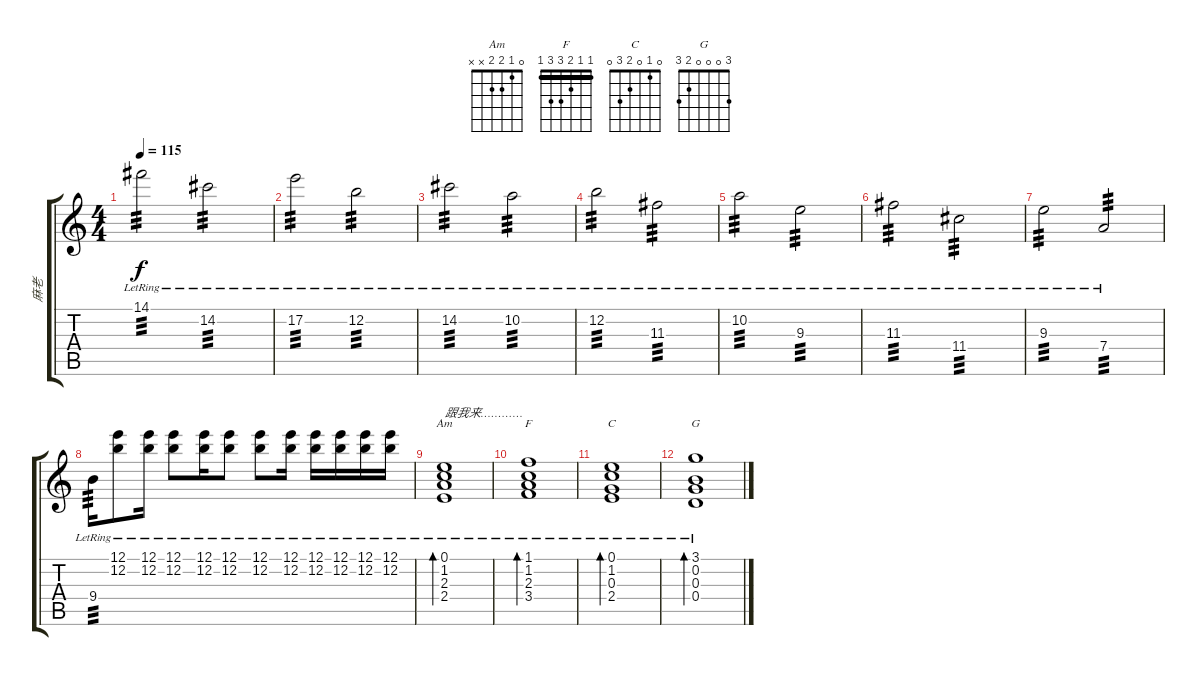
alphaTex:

\track ("麻老" "麻老") {instrument acousticguitarsteel}
\staff {score tabs}
\tuning (E4 B3 G3 D3 A2 E2) {hide}
\chord ("Am" 0 1 2 2 x x)
\chord ("F" 1 1 2 3 3 1) {barre 1}
\chord ("C" 0 1 0 2 3 0)
\chord ("G" 3 0 0 0 2 3)
\ts (4 4)
\tempo 115
\clef g2
\ks c
14.1{lr}.2{tp 3 dy f} 14.2{lr}.2{tp 3} |
17.2{lr}.2{tp 3} 12.2{lr}.2{tp 3} |
14.2{lr}.2{tp 3} 10.2{lr}.2{tp 3} |
12.2{lr}.2{tp 3} 11.3{lr}.2{tp 3} |
10.2{lr}.2{tp 3} 9.3{lr}.2{tp 3} |
11.3{lr}.2{tp 3} 11.4{lr}.2{tp 3} |
9.3{lr}.2{tp 3} 7.4{lr}.2{tp 3} |
9.4{lr}.16{tp 3} (12.1{lr} 12.2{lr}).8 (12.1{lr} 12.2{lr}).16 (12.1{lr} 12.2{lr}).8 (12.1{lr} 12.2{lr}).16 (12.1{lr} 12.2{lr}).8 (12.1{lr} 12.2{lr}).8 (12.1{lr} 12.2{lr}).16 (12.1{lr} 12.2{lr}).16 (12.1{lr} 12.2{lr}).16 (12.1{lr} 12.2{lr}).16 (12.1{lr} 12.2{lr}).16 |
(0.1{lr} 1.2{lr} 2.3{lr} 2.4{lr}).1{bd 240 ch "Am" txt "跟我来…………"} |
(1.1{lr} 1.2{lr} 2.3{lr} 3.4{lr}).1{bd 240 ch "F"} |
(0.1{lr} 1.2{lr} 0.3{lr} 2.4{lr}).1{bd 240 ch "C"} |
(3.1{lr} 0.2{lr} 0.3{lr} 0.4{lr}).1{bd 240 ch "G"}
